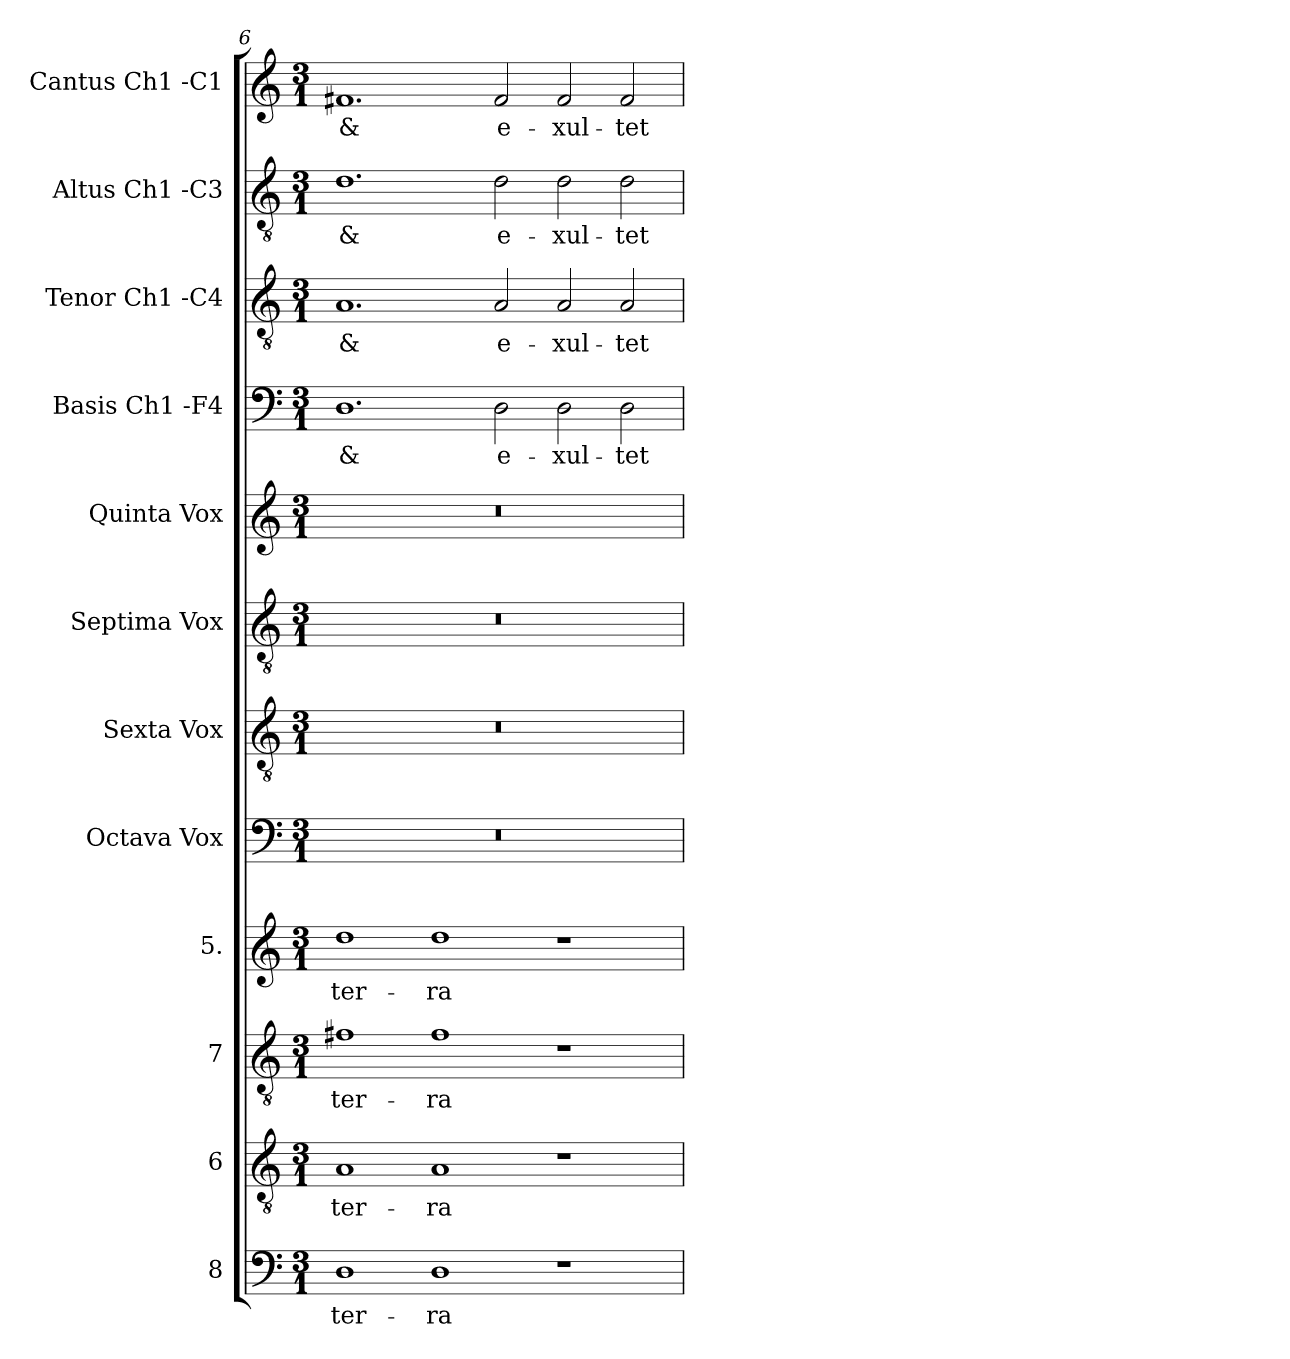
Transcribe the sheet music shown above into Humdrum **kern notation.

**kern	**text	**kern	**text	**kern	**text	**kern	**text	**kern	**kern	**kern	**kern	**kern	**text	**kern	**text	**kern	**text	**kern	**text
*part12	*part12	*part11	*part11	*part10	*part10	*part9	*part9	*part8	*part7	*part6	*part5	*part4	*part4	*part3	*part3	*part2	*part2	*part1	*part1
*staff12	*staff12	*staff11	*staff11	*staff10	*staff10	*staff9	*staff9	*staff8	*staff7	*staff6	*staff5	*staff4	*staff4	*staff3	*staff3	*staff2	*staff2	*staff1	*staff1
*I"8	*	*I"6	*	*I"7	*	*I"5.	*	*I"Octava  Vox	*I"Sexta  Vox	*I"Septima  Vox	*I"Quinta  Vox	*I"Basis  Ch1 -F4	*	*I"Tenor  Ch1 -C4	*	*I"Altus  Ch1 -C3	*	*I"Cantus  Ch1 -C1	*
*	*	*	*	*	*	*	*	*	*	*	*	*I'B	*	*I'T	*	*I'A	*	*I'C	*
!!LO:PB:g=z
*clefF4	*	*clefGv2	*	*clefGv2	*	*clefG2	*	*clefF4	*clefGv2	*clefGv2	*clefG2	*clefF4	*	*clefGv2	*	*clefGv2	*	*clefG2	*
*k[]	*	*k[]	*	*k[]	*	*k[]	*	*k[]	*k[]	*k[]	*k[]	*k[]	*	*k[]	*	*k[]	*	*k[]	*
*C:	*	*C:	*	*C:	*	*C:	*	*C:	*C:	*C:	*C:	*C:	*	*C:	*	*C:	*	*C:	*
*M3/1	*	*M3/1	*	*M3/1	*	*M3/1	*	*M3/1	*M3/1	*M3/1	*M3/1	*M3/1	*	*M3/1	*	*M3/1	*	*M3/1	*
=6	=6	=6	=6	=6	=6	=6	=6	=6	=6	=6	=6	=6	=6	=6	=6	=6	=6	=6	=6
!	!LO:LY:b:cj	!	!LO:LY:b:cj	!	!LO:LY:b:cj	!	!LO:LY:b:cj	!	!	!	!	!	!LO:LY:b:cj	!	!LO:LY:b:cj	!	!LO:LY:b:cj	!	!LO:LY:b:cj
1D	ter-	1A	ter-	1f#X	ter-	1dd	ter-	0.r	0.r	0.r	0.r	1.D	&	1.A	&	1.d	&	1.f#X	&
!	!LO:LY:b:cj	!	!LO:LY:b:cj	!	!LO:LY:b:cj	!	!LO:LY:b:cj	!	!	!	!	!	!	!	!	!	!	!	!
1D	-ra	1A	-ra	1f#	-ra	1dd	-ra	.	.	.	.	.	.	.	.	.	.	.	.
!	!	!	!	!	!	!	!	!	!	!	!	!	!LO:LY:b:cj	!	!LO:LY:b:cj	!	!LO:LY:b:cj	!	!LO:LY:b:cj
.	.	.	.	.	.	.	.	.	.	.	.	2D\	e-	2A/	e-	2d\	e-	2f#/	e-
!	!	!	!	!	!	!	!	!	!	!	!	!	!LO:LY:b:cj	!	!LO:LY:b:cj	!	!LO:LY:b:cj	!	!LO:LY:b:cj
1r	.	1r	.	1r	.	1r	.	.	.	.	.	2D\	-xul-	2A/	-xul-	2d\	-xul-	2f#/	-xul-
!	!	!	!	!	!	!	!	!	!	!	!	!	!LO:LY:b:cj	!	!LO:LY:b:cj	!	!LO:LY:b:cj	!	!LO:LY:b:cj
.	.	.	.	.	.	.	.	.	.	.	.	2D\	-tet	2A/	-tet	2d\	-tet	2f#/	-tet
=	=	=	=	=	=	=	=	=	=	=	=	=	=	=	=	=	=	=	=
*-	*-	*-	*-	*-	*-	*-	*-	*-	*-	*-	*-	*-	*-	*-	*-	*-	*-	*-	*-
